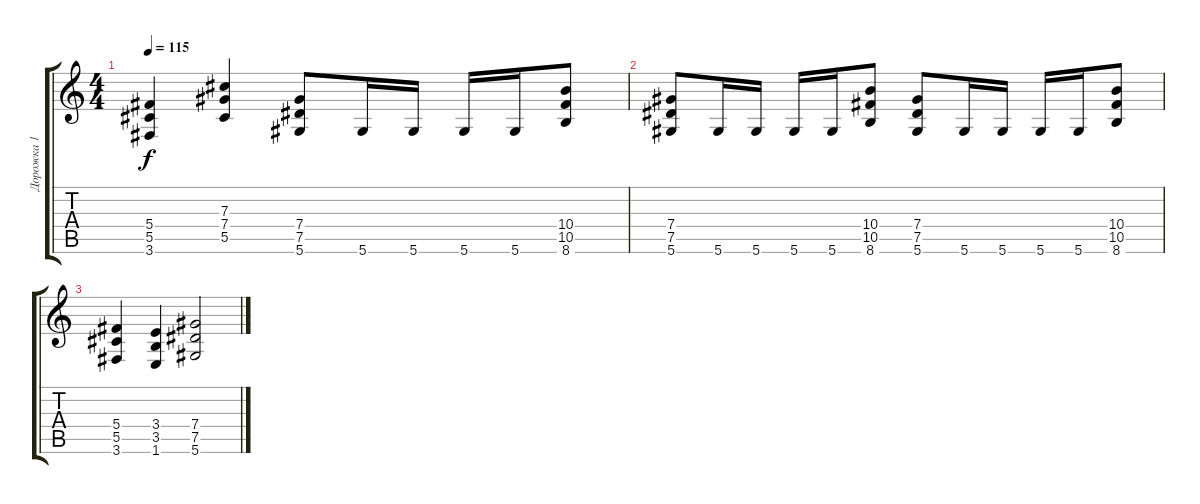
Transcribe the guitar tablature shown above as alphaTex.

\track ("Дорожка 1" "Дорожка 1") {instrument distortionguitar}
\staff {score tabs}
\tuning (Eb4 Bb3 Gb3 Db3 Ab2 Eb2) {hide}
\ts (4 4)
\tempo 115
\clef g2
\ks c
(5.4 5.5 3.6).4{dy f} (7.3 7.4 5.5).4 (7.4 7.5 5.6).8 5.6.16 5.6.16 5.6.16 5.6.16 (10.4 10.5 8.6).8 |
(7.4 7.5 5.6).8 5.6.16 5.6.16 5.6.16 5.6.16 (10.4 10.5 8.6).8 (7.4 7.5 5.6).8 5.6.16 5.6.16 5.6.16 5.6.16 (10.4 10.5 8.6).8 |
(5.4 5.5 3.6).4 (3.4 3.5 1.6).4 (7.4 7.5 5.6).2
